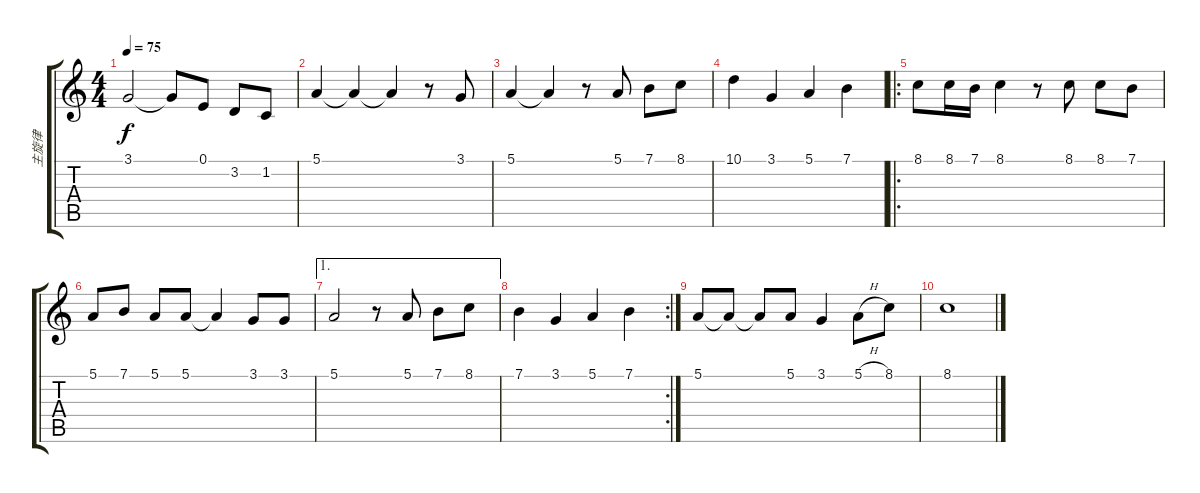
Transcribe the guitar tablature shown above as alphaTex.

\track ("主旋律" "主旋律") {instrument reedorgan}
\staff {score tabs}
\tuning (E4 B3 G3 D3 A2 E2) {hide}
\ts (4 4)
\tempo 75
\clef g2
\ks c
3.1.2{dy f} 3.1{t}.8 0.1.8 3.2.8 1.2.8 |
5.1.4 5.1{t}.4 5.1{t}.4 r.8 3.1.8 |
5.1.4 5.1{t}.4 r.8 5.1.8 7.1.8 8.1.8 |
10.1.4 3.1.4 5.1.4 7.1.4 |
\ro
8.1.8 8.1.16 7.1.16 8.1.4 r.8 8.1.8 8.1.8 7.1.8 |
5.1.8 7.1.8 5.1.8 5.1.8 5.1{t}.4 3.1.8 3.1.8 |
\ae 1
5.1.2 r.8 5.1.8 7.1.8 8.1.8 |
\rc 2
7.1.4 3.1.4 5.1.4 7.1.4 |
5.1.8 5.1{t}.8 5.1{t}.8 5.1.8 3.1.4 5.1{h}.8 8.1.8 |
8.1.1
